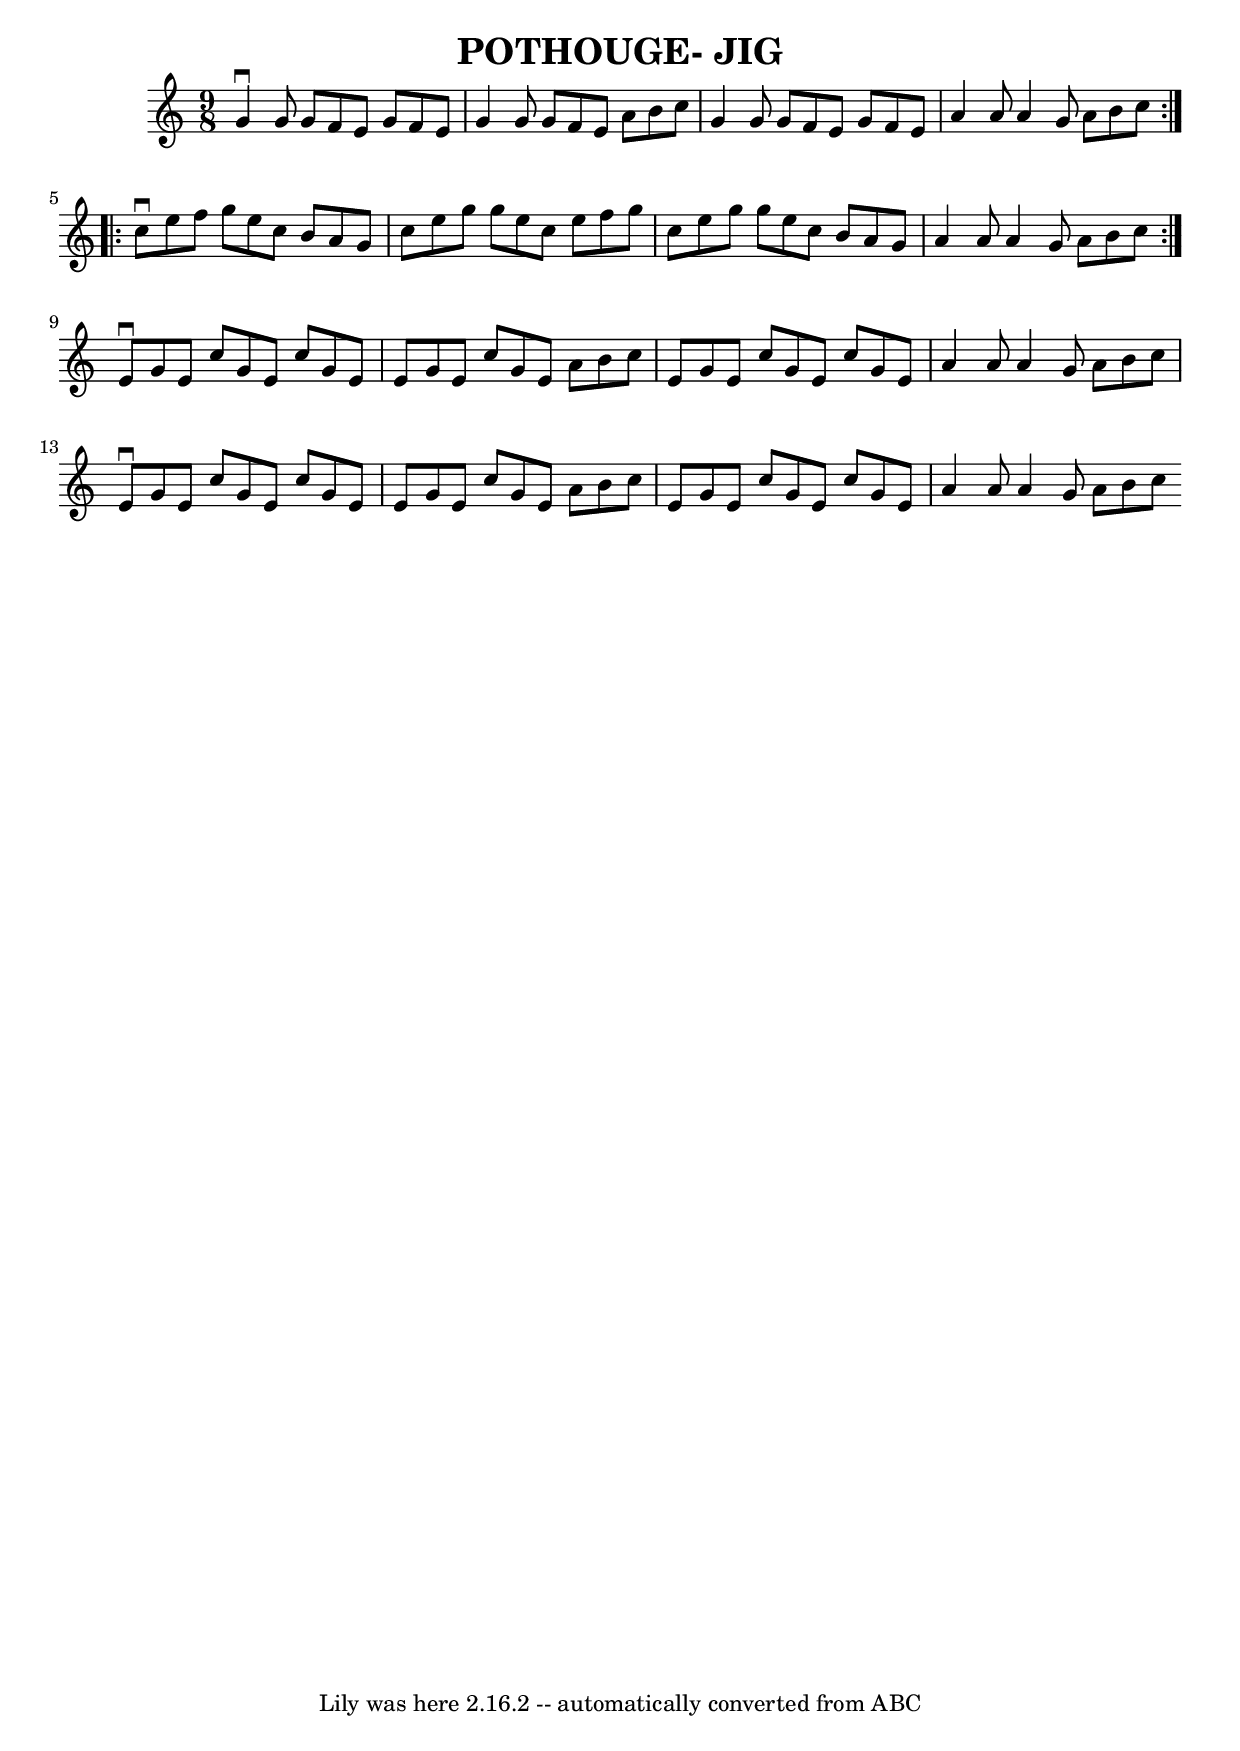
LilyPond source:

\version "2.16.2"
\include "Mammoth.ily"
\header {
  %% book = "Ryan's Mammoth Collection of Fiddle Tunes"
 crossRefNumber = "1"
 footnotes = ""
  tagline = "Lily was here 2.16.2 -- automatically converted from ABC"
  title = "POTHOUGE- JIG"

}
voicedefault =  {



  \repeat volta 2 {

    \time 9/8 
    \key c \major
 g'4^\downbow g'8 g'8 f'8 e'8 g'8 f'8 e'8     |
 g'4 g'8 g'8 f'8 e'8 a'8 b'8 c''8   |
 g'4 g'8 g'8 f'8 e'8 g'8 f'8 e'8    |
    
 a'4 a'8 a'4 g'8 a'8 b'8 c''8    
  }     
  \repeat volta 2 {
 c''8^\downbow e''8 f''8 g''8 e''8 c''8 b'8 a'8 g'8      |
 c''8 e''8 g''8 g''8 e''8 c''8 e''8 f''8 g''8 c''8 e''8 g''8 g''8 e''8 c''8 b'8 a'8 g'8      |
 a'4 a'8 a'4 g'8 a'8 b'8 c''8       } e'8^\downbow g'8 e'8 c''8 g'8 e'8 c''8 g'8 e'8     |
 e'8 g'8 e'8 c''8 g'8 e'8 a'8 b'8 c''8     |
 e'8 g'8 e'8 c''8 g'8 e'8 c''8 g'8 e'8     |
 a'4 a'8 a'4 g'8 a'8 b'8 c''8         |
 e'8^\downbow g'8 e'8 c''8 g'8 e'8 c''8 g'8 e'8     |
 e'8 g'8 e'8 c''8 g'8 e'8 a'8 b'8 c''8     |
 e'8 g'8 e'8 c''8 g'8 e'8 c''8 g'8 e'8     |
 a'4 a'8 a'4 g'8 a'8 b'8 c''8    \bar " |."   

}

\score{
  <<

    \context Staff="default"
    {
      \voicedefault 
      
    }

  >>
  \layout {
    
  }
  \midi {
  }

}
